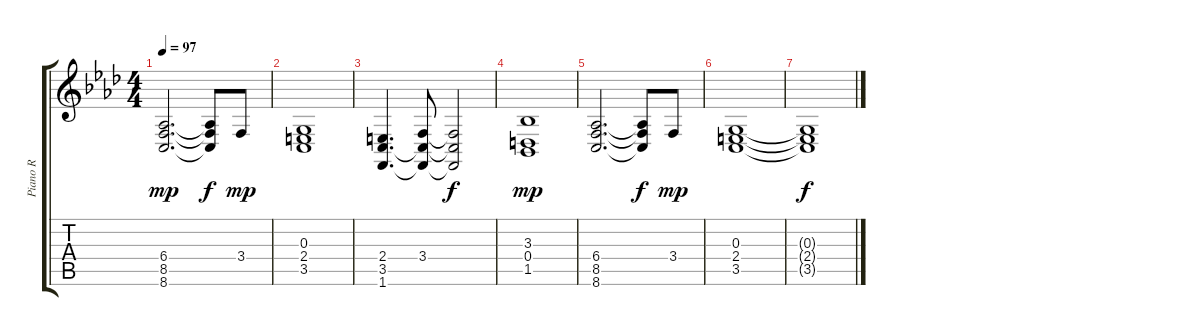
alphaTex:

\track ("Piano R" "Piano R") {instrument acousticgrandpiano}
\staff {score tabs}
\tuning (E4 B3 G3 D3 A2 E2) {hide}
\ts (4 4)
\tempo 97
\clef g2
\ks fminor
(6.4 8.5 8.6).2{d dy mp} (6.4{t} 8.5{t} 8.6{t}).8{dy f} 3.4.8{dy mp} |
(0.3 2.4 3.5).1 |
(2.4 3.5 1.6).4{d} (3.4 3.5{t} 1.6{t}).8 (3.4{t} 3.5{t} 1.6{t}).2{dy f} |
(3.3 0.4 1.5).1{dy mp} |
(6.4 8.5 8.6).2{d} (6.4{t} 8.5{t} 8.6{t}).8{dy f} 3.4.8{dy mp} |
(0.3 2.4 3.5).1 |
(0.3{t} 2.4{t} 3.5{t}).1{dy f}
